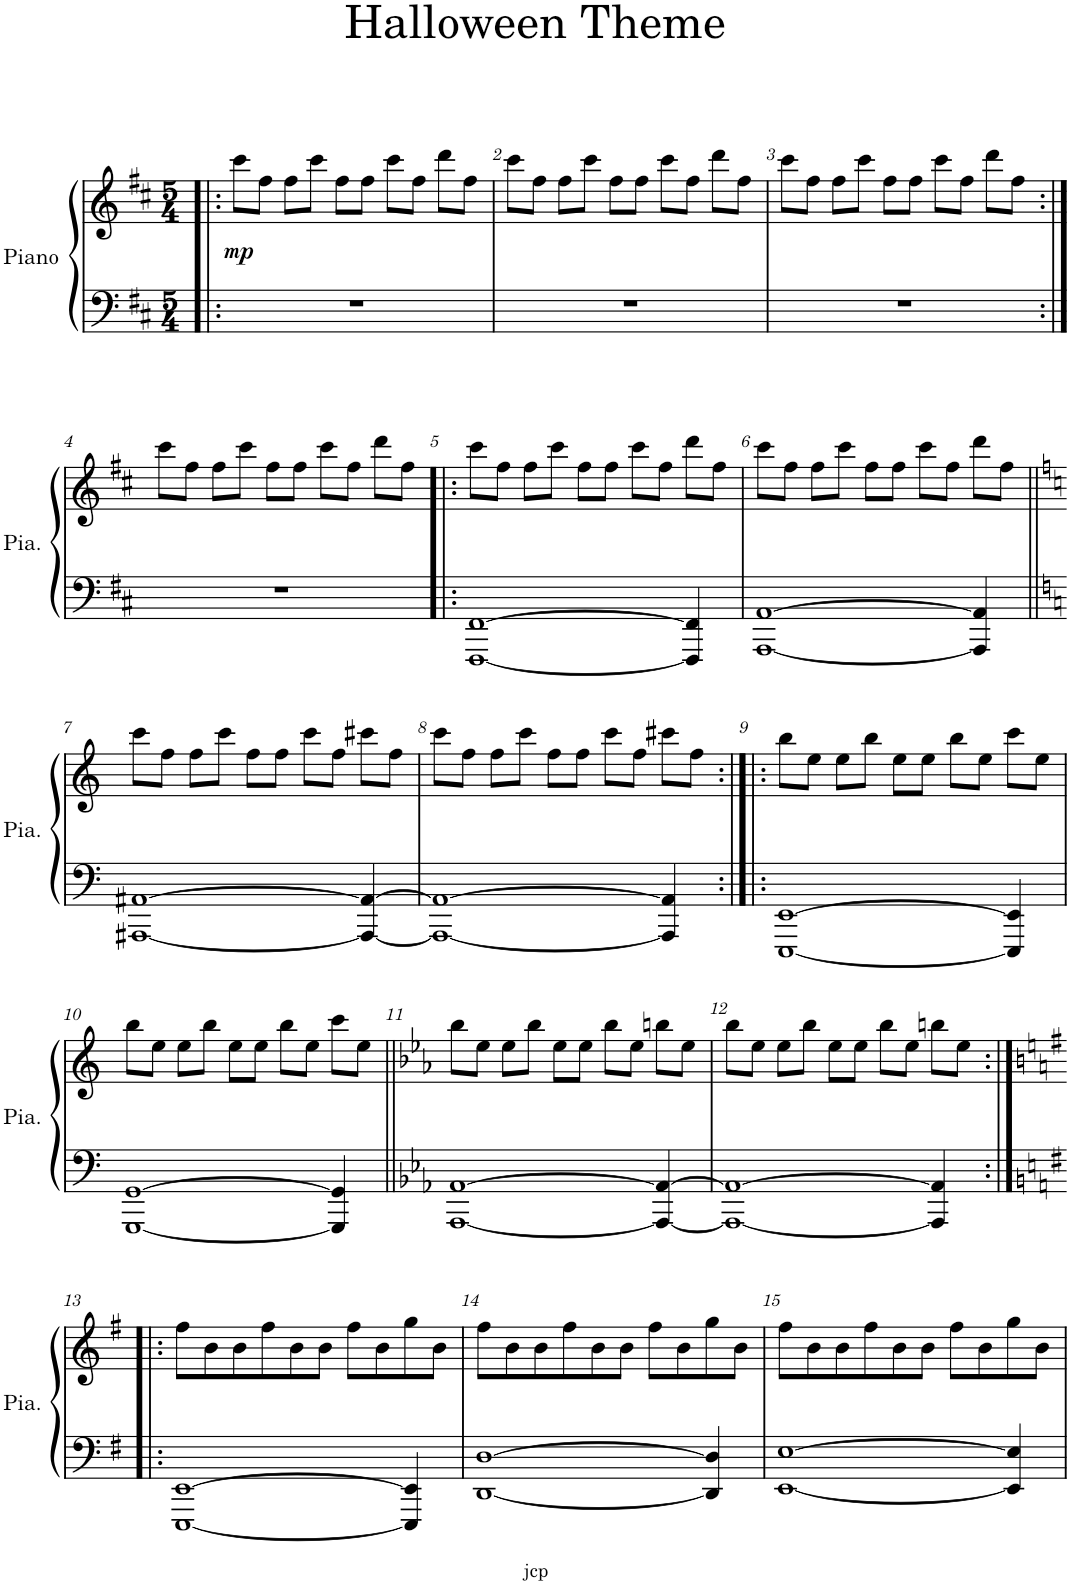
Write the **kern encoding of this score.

**kern	**kern	**dynam
*part1	*part1	*part1
*staff2	*staff1	*staff1/2
*I"Piano	*	*
*I'Pia.	*	*
*clefF4	*clefG2	*
*k[f#c#]	*k[f#c#]	*
*M5/4	*M5/4	*
=1!|:	=1!|:	=1!|:
!	!	!LO:DY:b
4%5r	8ccc#\L	mp
.	8ff#\J	.
.	8ff#\L	.
.	8ccc#\J	.
.	8ff#\L	.
.	8ff#\J	.
.	8ccc#\L	.
.	8ff#\J	.
.	8ddd\L	.
.	8ff#\J	.
=2	=2	=2
4%5r	8ccc#\L	.
.	8ff#\J	.
.	8ff#\L	.
.	8ccc#\J	.
.	8ff#\L	.
.	8ff#\J	.
.	8ccc#\L	.
.	8ff#\J	.
.	8ddd\L	.
.	8ff#\J	.
=3	=3	=3
4%5r	8ccc#\L	.
.	8ff#\J	.
.	8ff#\L	.
.	8ccc#\J	.
.	8ff#\L	.
.	8ff#\J	.
.	8ccc#\L	.
.	8ff#\J	.
.	8ddd\L	.
.	8ff#\J	.
!!LO:LB:g=z
=4:|!	=4:|!	=4:|!
4%5r	8ccc#\L	.
.	8ff#\J	.
.	8ff#\L	.
.	8ccc#\J	.
.	8ff#\L	.
.	8ff#\J	.
.	8ccc#\L	.
.	8ff#\J	.
.	8ddd\L	.
.	8ff#\J	.
=5!|:	=5!|:	=5!|:
[1FFF# [1FF#	8ccc#\L	.
.	8ff#\J	.
.	8ff#\L	.
.	8ccc#\J	.
.	8ff#\L	.
.	8ff#\J	.
.	8ccc#\L	.
.	8ff#\J	.
4FFF#/] 4FF#/]	8ddd\L	.
.	8ff#\J	.
=6	=6	=6
[1AAA [1AA	8ccc#\L	.
.	8ff#\J	.
.	8ff#\L	.
.	8ccc#\J	.
.	8ff#\L	.
.	8ff#\J	.
.	8ccc#\L	.
.	8ff#\J	.
4AAA/] 4AA/]	8ddd\L	.
.	8ff#\J	.
!!LO:LB:g=z
=7||	=7||	=7||
*k[]	*k[]	*
[1AAA#X [1AA#X	8ccc\L	.
.	8ff\J	.
.	8ff\L	.
.	8ccc\J	.
.	8ff\L	.
.	8ff\J	.
.	8ccc\L	.
.	8ff\J	.
4AAA#/_ 4AA#/_	8ccc#X\L	.
.	8ff\J	.
=8	=8	=8
1AAA#_ 1AA#_	8ccc\L	.
.	8ff\J	.
.	8ff\L	.
.	8ccc\J	.
.	8ff\L	.
.	8ff\J	.
.	8ccc\L	.
.	8ff\J	.
4AAA#/] 4AA#/]	8ccc#X\L	.
.	8ff\J	.
=9:|!|:	=9:|!|:	=9:|!|:
[1EEE [1EE	8bb\L	.
.	8ee\J	.
.	8ee\L	.
.	8bb\J	.
.	8ee\L	.
.	8ee\J	.
.	8bb\L	.
.	8ee\J	.
4EEE/] 4EE/]	8ccc\L	.
.	8ee\J	.
!!LO:LB:g=z
=10	=10	=10
[1GGG [1GG	8bb\L	.
.	8ee\J	.
.	8ee\L	.
.	8bb\J	.
.	8ee\L	.
.	8ee\J	.
.	8bb\L	.
.	8ee\J	.
4GGG/] 4GG/]	8ccc\L	.
.	8ee\J	.
=11||	=11||	=11||
*k[b-e-a-]	*k[b-e-a-]	*
[1AAA- [1AA-	8bb-\L	.
.	8ee-\J	.
.	8ee-\L	.
.	8bb-\J	.
.	8ee-\L	.
.	8ee-\J	.
.	8bb-\L	.
.	8ee-\J	.
4AAA-/_ 4AA-/_	8bbn\L	.
.	8ee-\J	.
=12	=12	=12
1AAA-_ 1AA-_	8bb-\L	.
.	8ee-\J	.
.	8ee-\L	.
.	8bb-\J	.
.	8ee-\L	.
.	8ee-\J	.
.	8bb-\L	.
.	8ee-\J	.
4AAA-/] 4AA-/]	8bbn\L	.
.	8ee-\J	.
!!LO:LB:g=z
=13:|!|:	=13:|!|:	=13:|!|:
*k[f#]	*k[f#]	*
[1EEE [1EE	8ff#\L	.
.	8b\	.
.	8b\	.
.	8ff#\	.
.	8b\	.
.	8b\J	.
.	8ff#\L	.
.	8b\	.
4EEE/] 4EE/]	8gg\	.
.	8b\J	.
=14	=14	=14
[1DD [1D	8ff#\L	.
.	8b\	.
.	8b\	.
.	8ff#\	.
.	8b\	.
.	8b\J	.
.	8ff#\L	.
.	8b\	.
4DD/] 4D/]	8gg\	.
.	8b\J	.
=15	=15	=15
[1EE [1E	8ff#\L	.
.	8b\	.
.	8b\	.
.	8ff#\	.
.	8b\	.
.	8b\J	.
.	8ff#\L	.
.	8b\	.
4EE/] 4E/]	8gg\	.
.	8b\J	.
=	=	=
*-	*-	*-
